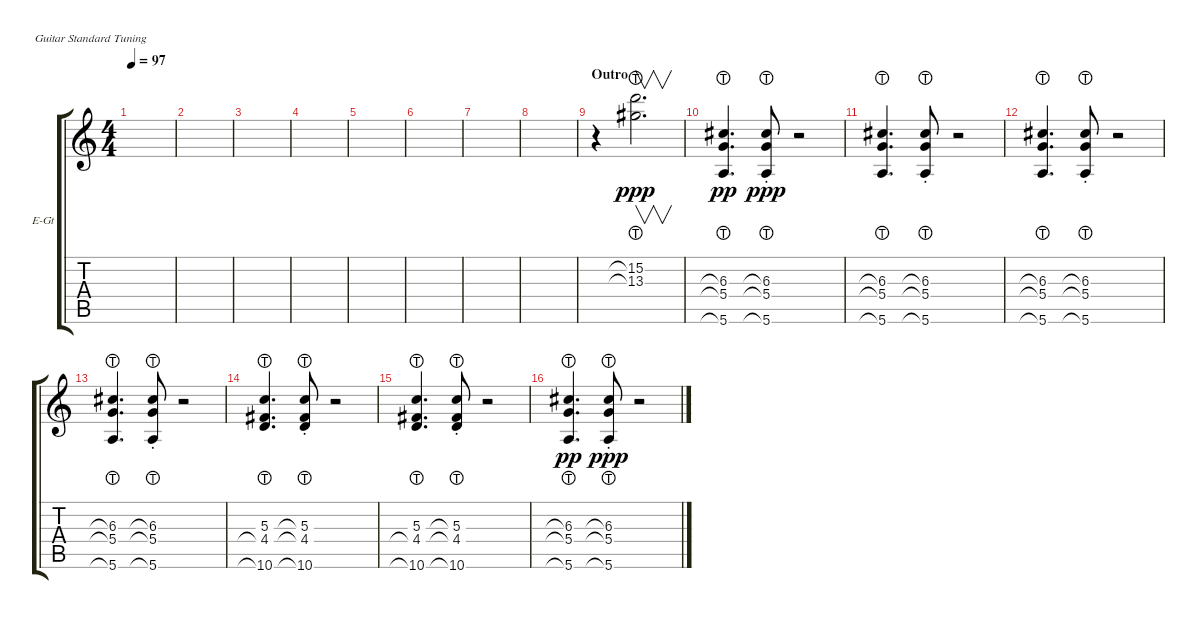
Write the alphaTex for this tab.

\bracketExtendMode groupsimilarinstruments
\firstSystemTrackNameOrientation horizontal
\otherSystemsTrackNameOrientation horizontal
\track ("Delay" "E-Gt") {instrument electricguitarclean}
\staff {score tabs}
\tuning (E4 B3 G3 D3 A2 E2)
\ts (4 4)
\tempo 97
\clef g2
\ks c
|
|
|
|
|
|
|
|
\section ("" "Outro")
r.4 (13.3{lht} 15.2{lht}).2{v d dy ppp} |
(5.6{lht} 5.4{lht} 6.3{lht}).4{d dy pp} (5.6{lht st} 5.4{lht st} 6.3{lht}).8{dy ppp} r.2 |
(5.6{lht} 5.4{lht} 6.3{lht}).4{d} (5.6{lht st} 5.4{lht st} 6.3{lht}).8 r.2 |
(5.6{lht} 5.4{lht} 6.3{lht}).4{d} (5.6{lht st} 5.4{lht st} 6.3{lht}).8 r.2 |
(5.6{lht} 5.4{lht} 6.3{lht}).4{d} (5.6{lht st} 5.4{lht st} 6.3{lht}).8 r.2 |
(10.6{lht} 4.4{lht} 5.3).4{d} (10.6{lht st} 4.4{lht st} 5.3{lht}).8 r.2 |
(10.6{lht} 4.4{lht} 5.3).4{d} (10.6{lht st} 4.4{lht st} 5.3{lht}).8 r.2 |
(5.6{lht} 5.4{lht} 6.3{lht}).4{d dy pp} (5.6{lht st} 5.4{lht st} 6.3{lht}).8{dy ppp} r.2
